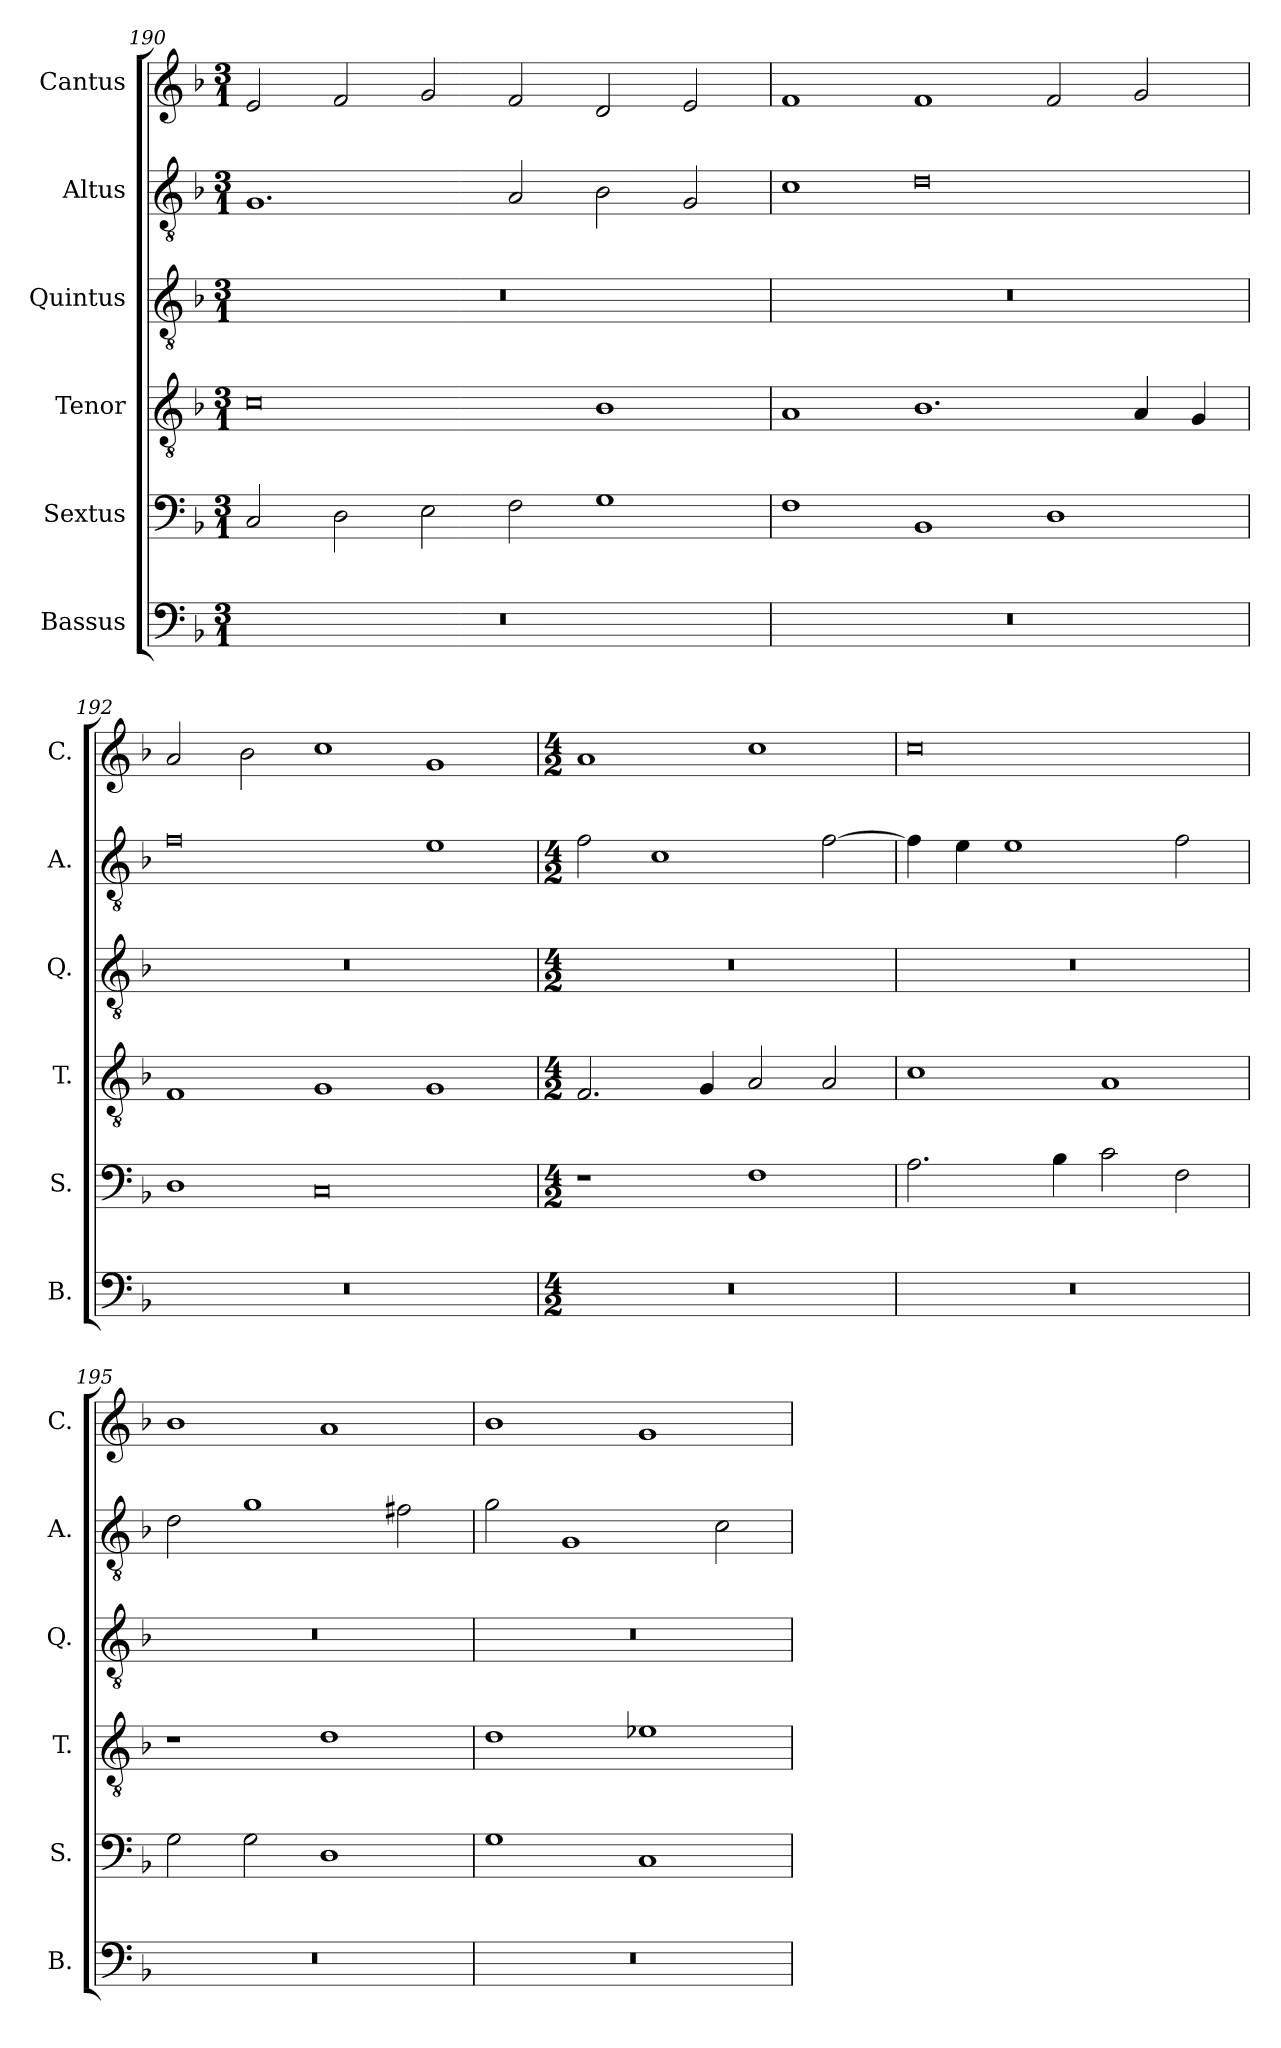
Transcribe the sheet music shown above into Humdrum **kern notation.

**kern	**kern	**kern	**kern	**kern	**kern
*part6	*part5	*part4	*part3	*part2	*part1
*staff6	*staff5	*staff4	*staff3	*staff2	*staff1
*I"Bassus	*I"Sextus	*I"Tenor	*I"Quintus	*I"Altus	*I"Cantus
*I'B.	*I'S.	*I'T.	*I'Q.	*I'A.	*I'C.
*clefF4	*clefF4	*clefGv2	*clefGv2	*clefGv2	*clefG2
*k[b-]	*k[b-]	*k[b-]	*k[b-]	*k[b-]	*k[b-]
*F:	*F:	*F:	*F:	*F:	*F:
*M3/1	*M3/1	*M3/1	*M3/1	*M3/1	*M3/1
=190	=190	=190	=190	=190	=190
0.r	2C/	0c	0.r	1.G	2e/
.	2D\	.	.	.	2f/
.	2E\	.	.	.	2g/
.	2F\	.	.	2A/	2f/
.	1G	1B-	.	2B-\	2d/
.	.	.	.	2G/	2e/
=191	=191	=191	=191	=191	=191
0.r	1F	1A	0.r	1c	1f
.	1BB-	1.B-	.	0d	1f
.	1D	.	.	.	2f/
.	.	4A/	.	.	2g/
.	.	4G/	.	.	.
=192	=192	=192	=192	=192	=192
0.r	1D	1F	0.r	0f	2a/
.	.	.	.	.	2b-\
.	0C	1G	.	.	1cc
.	.	1G	.	1e	1g
=193	=193	=193	=193	=193	=193
*M4/2	*M4/2	*M4/2	*M4/2	*M4/2	*M4/2
0r	1r	2.F/	0r	2f\	1a
.	.	.	.	1c	.
.	.	4G/	.	.	.
.	1F	2A/	.	.	1cc
.	.	2A/	.	[2f\	.
!!LO:LB:g=z
=194	=194	=194	=194	=194	=194
0r	2.A\	1c	0r	4f\]	0cc
.	.	.	.	4e\	.
.	.	.	.	1e	.
.	4B-\	.	.	.	.
.	2c\	1A	.	.	.
.	2F\	.	.	2f\	.
=195	=195	=195	=195	=195	=195
0r	2G\	1r	0r	2d\	1b-
.	2G\	.	.	1g	.
.	1D	1d	.	.	1a
.	.	.	.	2f#X\	.
=196	=196	=196	=196	=196	=196
0r	1G	1d	0r	2g\	1b-
.	.	.	.	1G	.
.	1C	1e-X	.	.	1g
.	.	.	.	2c\	.
=	=	=	=	=	=
*-	*-	*-	*-	*-	*-
